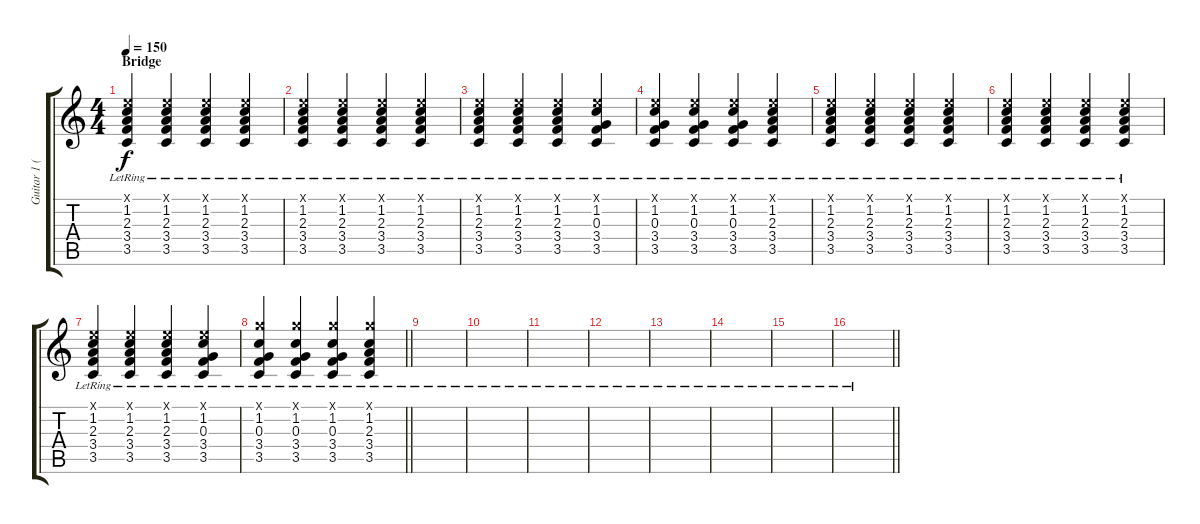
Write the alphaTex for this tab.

\track ("Guitar 1 (Daniel)" "Guitar 1 (") {instrument electricguitarjazz}
\staff {score tabs}
\tuning (E4 B3 G3 D3 A2 E2) {hide}
\ts (4 4)
\section ("" "Bridge")
\tempo 150
\clef g2
\ks c
(0.1{x} 1.2{lr} 2.3{lr} 3.4{lr} 3.5{lr}).4{dy f} (0.1{x} 1.2{lr} 2.3{lr} 3.4{lr} 3.5{lr}).4 (0.1{x} 1.2{lr} 2.3{lr} 3.4{lr} 3.5{lr}).4 (0.1{x} 1.2{lr} 2.3{lr} 3.4{lr} 3.5{lr}).4 |
(0.1{x} 1.2{lr} 2.3{lr} 3.4{lr} 3.5{lr}).4 (0.1{x} 1.2{lr} 2.3{lr} 3.4{lr} 3.5{lr}).4 (0.1{x} 1.2{lr} 2.3{lr} 3.4{lr} 3.5{lr}).4 (0.1{x} 1.2{lr} 2.3{lr} 3.4{lr} 3.5{lr}).4 |
(0.1{x} 1.2{lr} 2.3{lr} 3.4{lr} 3.5{lr}).4 (0.1{x} 1.2{lr} 2.3{lr} 3.4{lr} 3.5{lr}).4 (0.1{x} 1.2{lr} 2.3{lr} 3.4{lr} 3.5{lr}).4 (0.1{x} 1.2{lr} 0.3{lr} 3.4{lr} 3.5{lr}).4 |
(0.1{x} 1.2{lr} 0.3{lr} 3.4{lr} 3.5{lr}).4 (0.1{x} 1.2{lr} 0.3{lr} 3.4{lr} 3.5{lr}).4 (0.1{x} 1.2{lr} 0.3{lr} 3.4{lr} 3.5{lr}).4 (0.1{x} 1.2{lr} 2.3{lr} 3.4{lr} 3.5{lr}).4 |
(0.1{x} 1.2{lr} 2.3{lr} 3.4{lr} 3.5{lr}).4 (0.1{x} 1.2{lr} 2.3{lr} 3.4{lr} 3.5{lr}).4 (0.1{x} 1.2{lr} 2.3{lr} 3.4{lr} 3.5{lr}).4 (0.1{x} 1.2{lr} 2.3{lr} 3.4{lr} 3.5{lr}).4 |
(0.1{x} 1.2{lr} 2.3{lr} 3.4{lr} 3.5{lr}).4 (0.1{x} 1.2{lr} 2.3{lr} 3.4{lr} 3.5{lr}).4 (0.1{x} 1.2{lr} 2.3{lr} 3.4{lr} 3.5{lr}).4 (0.1{x} 1.2{lr} 2.3{lr} 3.4{lr} 3.5{lr}).4 |
(0.1{x} 1.2{lr} 2.3{lr} 3.4{lr} 3.5{lr}).4 (0.1{x} 1.2{lr} 2.3{lr} 3.4{lr} 3.5{lr}).4 (0.1{x} 1.2{lr} 2.3{lr} 3.4{lr} 3.5{lr}).4 (0.1{x} 1.2{lr} 0.3{lr} 3.4{lr} 3.5{lr}).4 |
\barLineRight lightlight
(3.1{x} 1.2{lr} 0.3{lr} 3.4{lr} 3.5{lr}).4 (3.1{x} 1.2{lr} 0.3{lr} 3.4{lr} 3.5{lr}).4 (3.1{x} 1.2{lr} 0.3{lr} 3.4{lr} 3.5{lr}).4 (3.1{x} 1.2{lr} 2.3{lr} 3.4{lr} 3.5{lr}).4 |
|
|
|
|
|
|
|
\barLineRight lightlight
